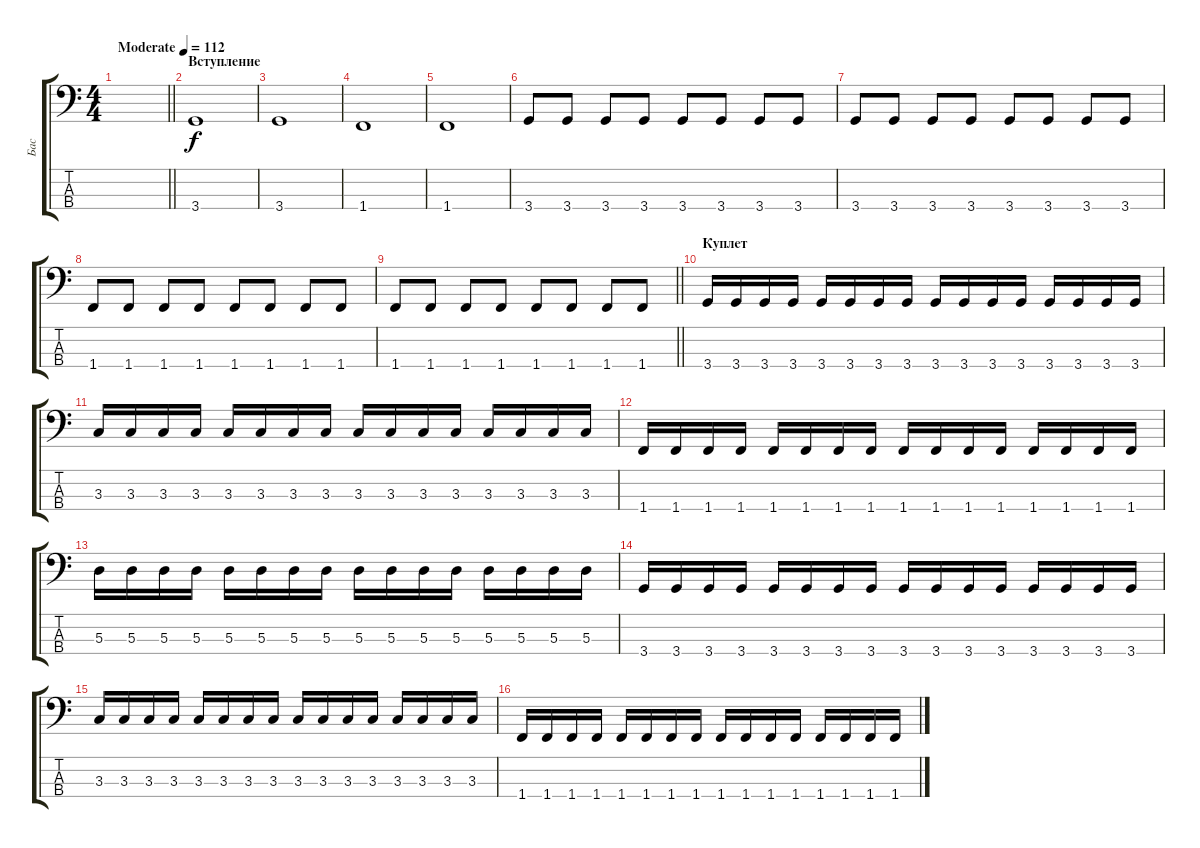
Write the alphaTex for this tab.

\track ("Бас" "Бас") {instrument electricbassfinger}
\staff {score tabs}
\tuning (G2 D2 A1 E1) {hide}
\ts (4 4)
\tempo (112 "Moderate")
\clef f4
\barLineRight lightlight
\ks c
|
\section ("" "Вступление")
3.4.1 |
3.4.1 |
1.4.1 |
1.4.1 |
3.4.8 3.4.8 3.4.8 3.4.8 3.4.8 3.4.8 3.4.8 3.4.8 |
3.4.8 3.4.8 3.4.8 3.4.8 3.4.8 3.4.8 3.4.8 3.4.8 |
1.4.8 1.4.8 1.4.8 1.4.8 1.4.8 1.4.8 1.4.8 1.4.8 |
\barLineRight lightlight
1.4.8 1.4.8 1.4.8 1.4.8 1.4.8 1.4.8 1.4.8 1.4.8 |
\section ("" "Куплет")
3.4.16 3.4.16 3.4.16 3.4.16 3.4.16 3.4.16 3.4.16 3.4.16 3.4.16 3.4.16 3.4.16 3.4.16 3.4.16 3.4.16 3.4.16 3.4.16 |
3.3.16 3.3.16 3.3.16 3.3.16 3.3.16 3.3.16 3.3.16 3.3.16 3.3.16 3.3.16 3.3.16 3.3.16 3.3.16 3.3.16 3.3.16 3.3.16 |
1.4.16 1.4.16 1.4.16 1.4.16 1.4.16 1.4.16 1.4.16 1.4.16 1.4.16 1.4.16 1.4.16 1.4.16 1.4.16 1.4.16 1.4.16 1.4.16 |
5.3.16 5.3.16 5.3.16 5.3.16 5.3.16 5.3.16 5.3.16 5.3.16 5.3.16 5.3.16 5.3.16 5.3.16 5.3.16 5.3.16 5.3.16 5.3.16 |
3.4.16 3.4.16 3.4.16 3.4.16 3.4.16 3.4.16 3.4.16 3.4.16 3.4.16 3.4.16 3.4.16 3.4.16 3.4.16 3.4.16 3.4.16 3.4.16 |
3.3.16 3.3.16 3.3.16 3.3.16 3.3.16 3.3.16 3.3.16 3.3.16 3.3.16 3.3.16 3.3.16 3.3.16 3.3.16 3.3.16 3.3.16 3.3.16 |
1.4.16 1.4.16 1.4.16 1.4.16 1.4.16 1.4.16 1.4.16 1.4.16 1.4.16 1.4.16 1.4.16 1.4.16 1.4.16 1.4.16 1.4.16 1.4.16
